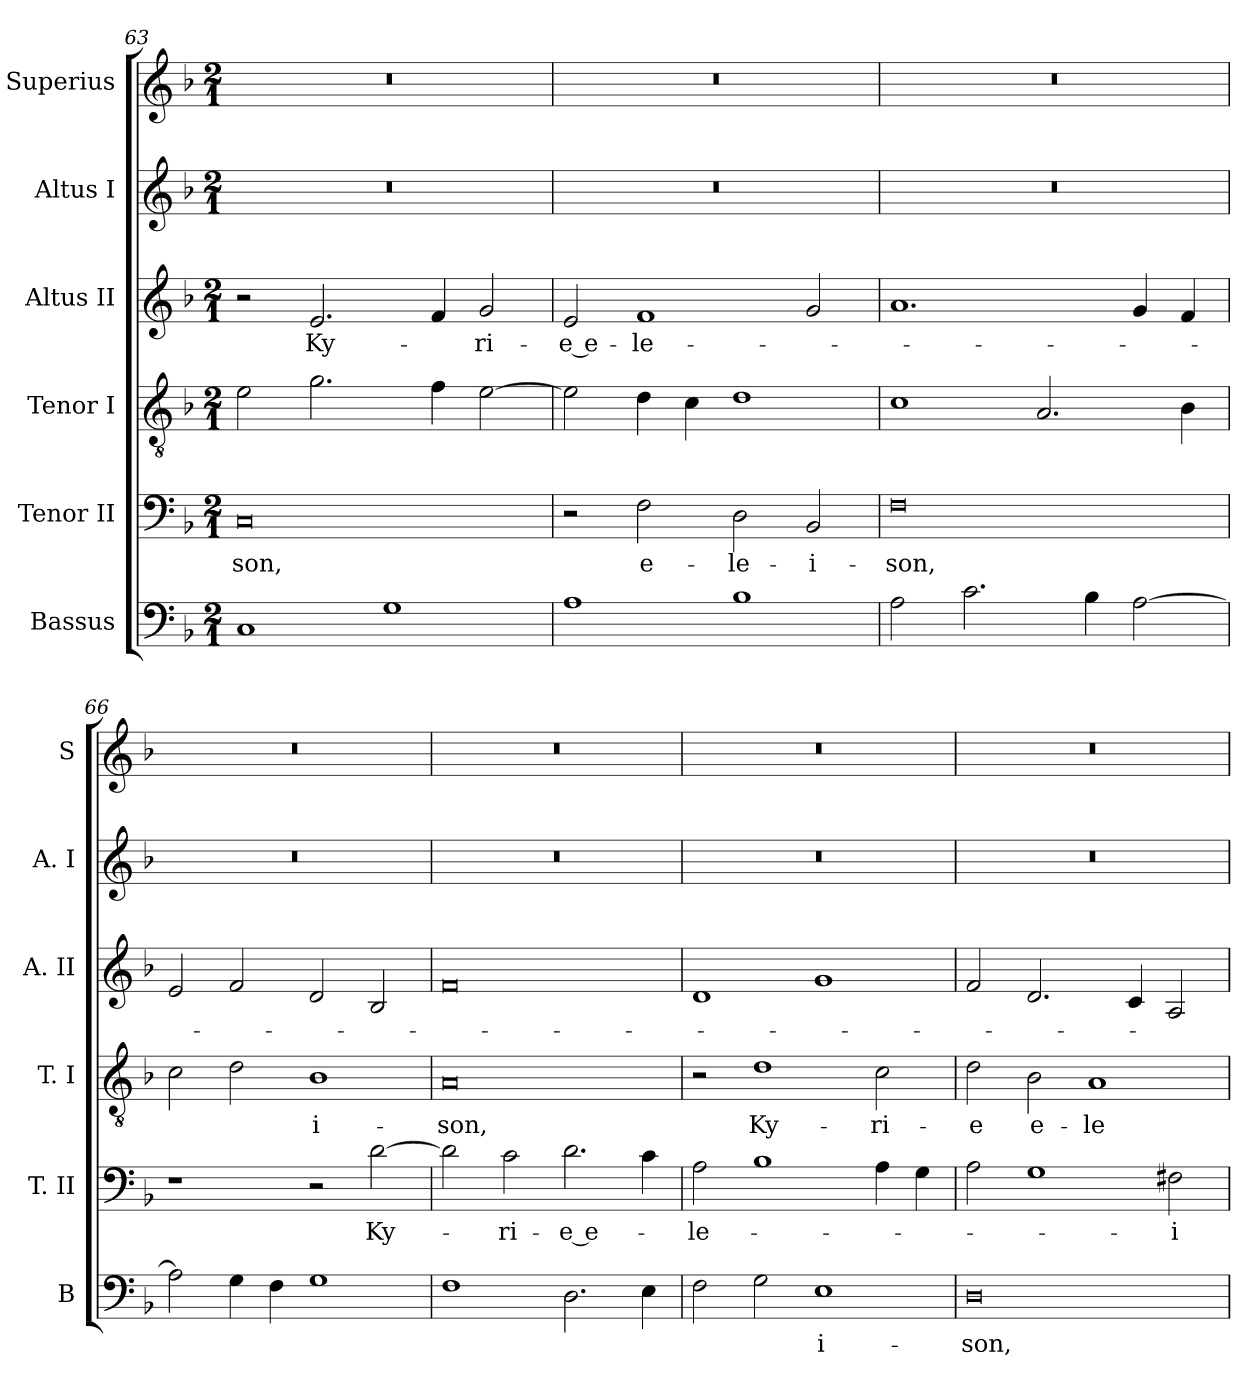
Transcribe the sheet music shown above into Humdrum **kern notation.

**kern	**text	**kern	**text	**kern	**text	**kern	**text	**kern	**kern
*part6	*part6	*part5	*part5	*part4	*part4	*part3	*part3	*part2	*part1
*staff6	*staff6	*staff5	*staff5	*staff4	*staff4	*staff3	*staff3	*staff2	*staff1
*I"Bassus	*	*I"Tenor II	*	*I"Tenor I	*	*I"Altus II	*	*I"Altus I	*I"Superius
*I'B	*	*I'T. II	*	*I'T. I	*	*I'A. II	*	*I'A. I	*I'S
*clefF4	*	*clefF4	*	*clefGv2	*	*clefG2	*	*clefG2	*clefG2
*k[b-]	*	*k[b-]	*	*k[b-]	*	*k[b-]	*	*k[b-]	*k[b-]
*F:	*	*F:	*	*F:	*	*F:	*	*F:	*F:
*M2/1	*	*M2/1	*	*M2/1	*	*M2/1	*	*M2/1	*M2/1
=63	=63	=63	=63	=63	=63	=63	=63	=63	=63
1C	.	0C	-son,	2e	.	2r	.	0r	0r
.	.	.	.	2.g	.	2.e	Ky-	.	.
1G	.	.	.	.	.	.	.	.	.
.	.	.	.	4f	.	4f	.	.	.
.	.	.	.	[2e	.	2g	-ri-	.	.
=64	=64	=64	=64	=64	=64	=64	=64	=64	=64
1A	.	2r	.	2e]	.	2e	-e e-	0r	0r
.	.	2F	e-	4d	.	1f	-le-	.	.
.	.	.	.	4c	.	.	.	.	.
1B-	.	2D	-le-	1d	.	.	.	.	.
.	.	2BB-	-i-	.	.	2g	.	.	.
=65	=65	=65	=65	=65	=65	=65	=65	=65	=65
2A	.	0F	-son,	1c	.	1.a	.	0r	0r
2.c	.	.	.	.	.	.	.	.	.
.	.	.	.	2.A	.	.	.	.	.
4B-	.	.	.	.	.	.	.	.	.
[2A	.	.	.	.	.	4g	.	.	.
.	.	.	.	4B-	.	4f	.	.	.
=66	=66	=66	=66	=66	=66	=66	=66	=66	=66
2A]	.	1r	.	2c	.	2e	.	0r	0r
4G	.	.	.	2d	.	2f	.	.	.
4F	.	.	.	.	.	.	.	.	.
1G	.	2r	.	1B-	-i-	2d	.	.	.
.	.	[2d	Ky-	.	.	2B-	.	.	.
=67	=67	=67	=67	=67	=67	=67	=67	=67	=67
1F	.	2d]	.	0A	-son,	0f	.	0r	0r
.	.	2c	-ri-	.	.	.	.	.	.
2.D	.	2.d	-e e-	.	.	.	.	.	.
4E	.	4c	.	.	.	.	.	.	.
=68	=68	=68	=68	=68	=68	=68	=68	=68	=68
2F	.	2A	-le-	2r	.	1d	.	0r	0r
2G	.	1B-	.	1d	Ky-	.	.	.	.
1E	-i-	.	.	.	.	1g	.	.	.
.	.	4A	.	2c	-ri-	.	.	.	.
.	.	4G	.	.	.	.	.	.	.
=69	=69	=69	=69	=69	=69	=69	=69	=69	=69
0D	-son,	2A	.	2d	-e	2f	.	0r	0r
.	.	1G	.	2B-	e-	2.d	.	.	.
.	.	.	.	1A	-le-	.	.	.	.
.	.	.	.	.	.	4c	.	.	.
.	.	2F#X	-i-	.	.	2A	.	.	.
=	=	=	=	=	=	=	=	=	=
*-	*-	*-	*-	*-	*-	*-	*-	*-	*-
